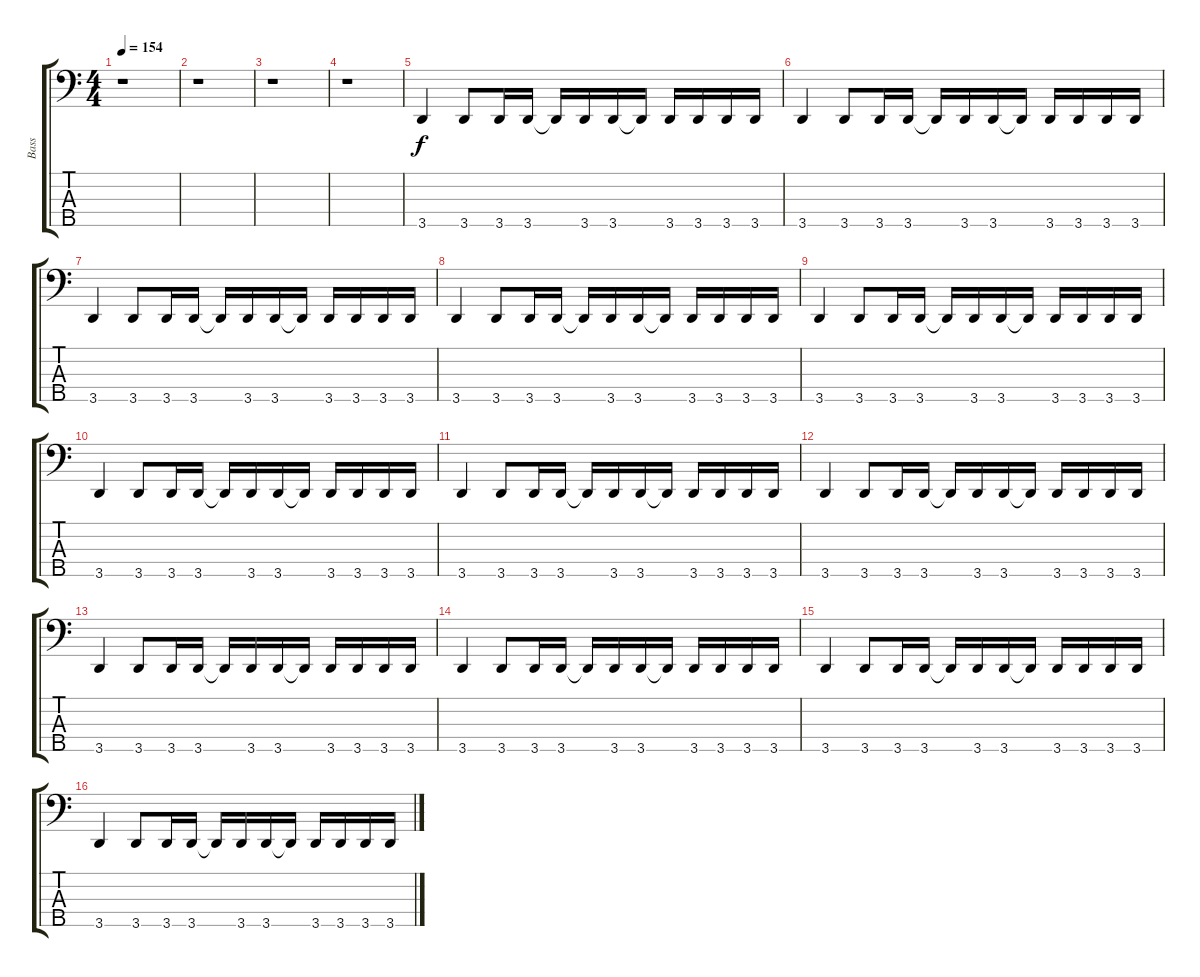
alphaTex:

\track ("Bass" "Bass") {instrument synthbass2}
\staff {score tabs}
\tuning (G2 D2 A1 E1 B0) {hide}
\ts (4 4)
\tempo 154
\clef f4
\ks c
r.1{dy f instrument synthbass2} |
r.1 |
r.1 |
r.1 |
3.5.4 3.5.8 3.5.16 3.5.16 3.5{t}.16 3.5.16 3.5.16 3.5{t}.16 3.5.16 3.5.16 3.5.16 3.5.16 |
3.5.4 3.5.8 3.5.16 3.5.16 3.5{t}.16 3.5.16 3.5.16 3.5{t}.16 3.5.16 3.5.16 3.5.16 3.5.16 |
3.5.4 3.5.8 3.5.16 3.5.16 3.5{t}.16 3.5.16 3.5.16 3.5{t}.16 3.5.16 3.5.16 3.5.16 3.5.16 |
3.5.4 3.5.8 3.5.16 3.5.16 3.5{t}.16 3.5.16 3.5.16 3.5{t}.16 3.5.16 3.5.16 3.5.16 3.5.16 |
3.5.4 3.5.8 3.5.16 3.5.16 3.5{t}.16 3.5.16 3.5.16 3.5{t}.16 3.5.16 3.5.16 3.5.16 3.5.16 |
3.5.4 3.5.8 3.5.16 3.5.16 3.5{t}.16 3.5.16 3.5.16 3.5{t}.16 3.5.16 3.5.16 3.5.16 3.5.16 |
3.5.4 3.5.8 3.5.16 3.5.16 3.5{t}.16 3.5.16 3.5.16 3.5{t}.16 3.5.16 3.5.16 3.5.16 3.5.16 |
3.5.4 3.5.8 3.5.16 3.5.16 3.5{t}.16 3.5.16 3.5.16 3.5{t}.16 3.5.16 3.5.16 3.5.16 3.5.16 |
3.5.4 3.5.8 3.5.16 3.5.16 3.5{t}.16 3.5.16 3.5.16 3.5{t}.16 3.5.16 3.5.16 3.5.16 3.5.16 |
3.5.4 3.5.8 3.5.16 3.5.16 3.5{t}.16 3.5.16 3.5.16 3.5{t}.16 3.5.16 3.5.16 3.5.16 3.5.16 |
3.5.4 3.5.8 3.5.16 3.5.16 3.5{t}.16 3.5.16 3.5.16 3.5{t}.16 3.5.16 3.5.16 3.5.16 3.5.16 |
3.5.4 3.5.8 3.5.16 3.5.16 3.5{t}.16 3.5.16 3.5.16 3.5{t}.16 3.5.16 3.5.16 3.5.16 3.5.16
